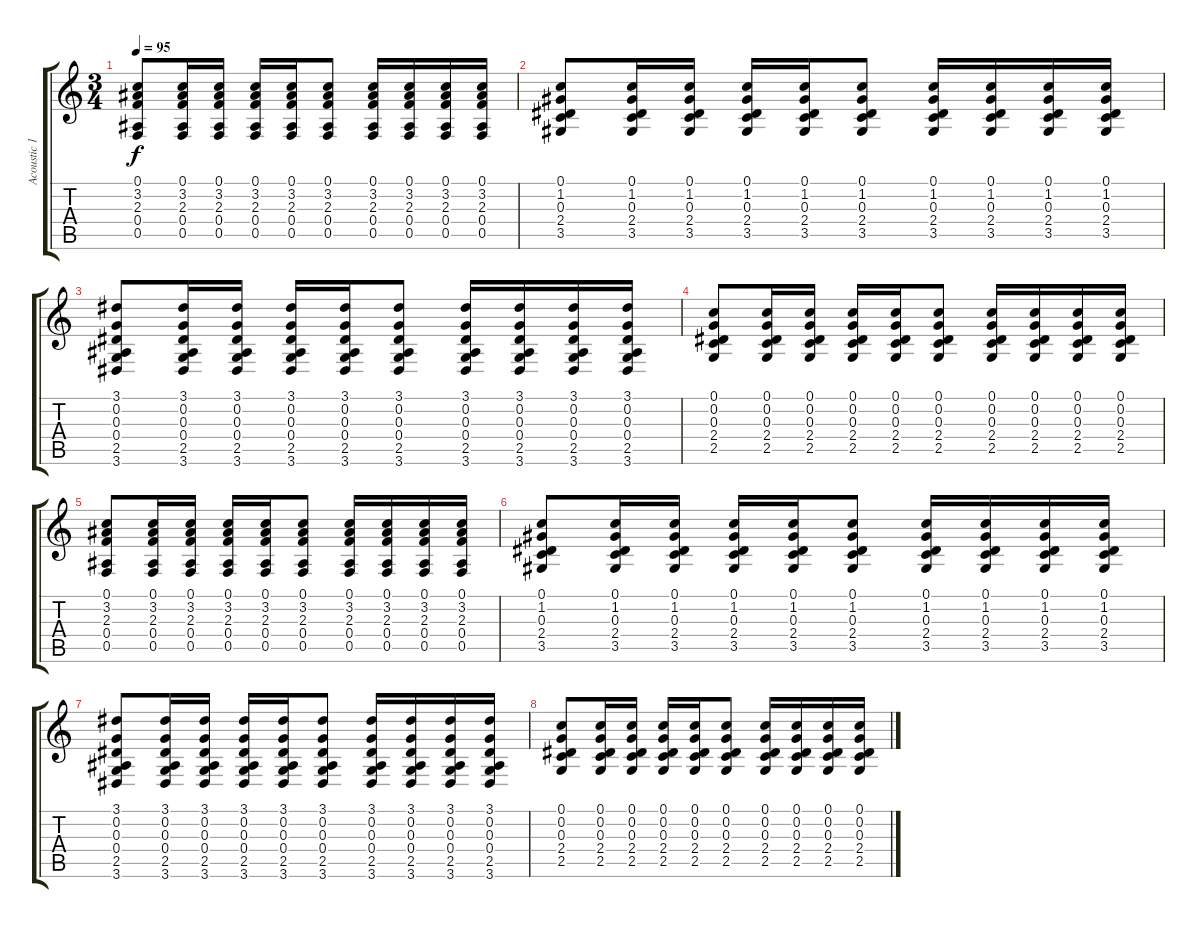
\track ("Acoustic 1" "Acoustic 1") {instrument acousticguitarsteel}
\staff {score tabs}
\tuning (C4 G3 Eb3 Bb2 F2 C2) {hide}
\ts (3 4)
\tempo 95
\clef g2
\ks c
(0.1 3.2 2.3 0.4 0.5).8{dy f} (0.1 3.2 2.3 0.4 0.5).16 (0.1 3.2 2.3 0.4 0.5).16 (0.1 3.2 2.3 0.4 0.5).16 (0.1 3.2 2.3 0.4 0.5).16 (0.1 3.2 2.3 0.4 0.5).8 (0.1 3.2 2.3 0.4 0.5).16 (0.1 3.2 2.3 0.4 0.5).16 (0.1 3.2 2.3 0.4 0.5).16 (0.1 3.2 2.3 0.4 0.5).16 |
(0.1 1.2 0.3 2.4 3.5).8 (0.1 1.2 0.3 2.4 3.5).16 (0.1 1.2 0.3 2.4 3.5).16 (0.1 1.2 0.3 2.4 3.5).16 (0.1 1.2 0.3 2.4 3.5).16 (0.1 1.2 0.3 2.4 3.5).8 (0.1 1.2 0.3 2.4 3.5).16 (0.1 1.2 0.3 2.4 3.5).16 (0.1 1.2 0.3 2.4 3.5).16 (0.1 1.2 0.3 2.4 3.5).16 |
(3.1 0.2 0.3 0.4 2.5 3.6).8 (3.1 0.2 0.3 0.4 2.5 3.6).16 (3.1 0.2 0.3 0.4 2.5 3.6).16 (3.1 0.2 0.3 0.4 2.5 3.6).16 (3.1 0.2 0.3 0.4 2.5 3.6).16 (3.1 0.2 0.3 0.4 2.5 3.6).8 (3.1 0.2 0.3 0.4 2.5 3.6).16 (3.1 0.2 0.3 0.4 2.5 3.6).16 (3.1 0.2 0.3 0.4 2.5 3.6).16 (3.1 0.2 0.3 0.4 2.5 3.6).16 |
(0.1 0.2 0.3 2.4 2.5).8 (0.1 0.2 0.3 2.4 2.5).16 (0.1 0.2 0.3 2.4 2.5).16 (0.1 0.2 0.3 2.4 2.5).16 (0.1 0.2 0.3 2.4 2.5).16 (0.1 0.2 0.3 2.4 2.5).8 (0.1 0.2 0.3 2.4 2.5).16 (0.1 0.2 0.3 2.4 2.5).16 (0.1 0.2 0.3 2.4 2.5).16 (0.1 0.2 0.3 2.4 2.5).16 |
(0.1 3.2 2.3 0.4 0.5).8 (0.1 3.2 2.3 0.4 0.5).16 (0.1 3.2 2.3 0.4 0.5).16 (0.1 3.2 2.3 0.4 0.5).16 (0.1 3.2 2.3 0.4 0.5).16 (0.1 3.2 2.3 0.4 0.5).8 (0.1 3.2 2.3 0.4 0.5).16 (0.1 3.2 2.3 0.4 0.5).16 (0.1 3.2 2.3 0.4 0.5).16 (0.1 3.2 2.3 0.4 0.5).16 |
(0.1 1.2 0.3 2.4 3.5).8 (0.1 1.2 0.3 2.4 3.5).16 (0.1 1.2 0.3 2.4 3.5).16 (0.1 1.2 0.3 2.4 3.5).16 (0.1 1.2 0.3 2.4 3.5).16 (0.1 1.2 0.3 2.4 3.5).8 (0.1 1.2 0.3 2.4 3.5).16 (0.1 1.2 0.3 2.4 3.5).16 (0.1 1.2 0.3 2.4 3.5).16 (0.1 1.2 0.3 2.4 3.5).16 |
(3.1 0.2 0.3 0.4 2.5 3.6).8 (3.1 0.2 0.3 0.4 2.5 3.6).16 (3.1 0.2 0.3 0.4 2.5 3.6).16 (3.1 0.2 0.3 0.4 2.5 3.6).16 (3.1 0.2 0.3 0.4 2.5 3.6).16 (3.1 0.2 0.3 0.4 2.5 3.6).8 (3.1 0.2 0.3 0.4 2.5 3.6).16 (3.1 0.2 0.3 0.4 2.5 3.6).16 (3.1 0.2 0.3 0.4 2.5 3.6).16 (3.1 0.2 0.3 0.4 2.5 3.6).16 |
(0.1 0.2 0.3 2.4 2.5).8 (0.1 0.2 0.3 2.4 2.5).16 (0.1 0.2 0.3 2.4 2.5).16 (0.1 0.2 0.3 2.4 2.5).16 (0.1 0.2 0.3 2.4 2.5).16 (0.1 0.2 0.3 2.4 2.5).8 (0.1 0.2 0.3 2.4 2.5).16 (0.1 0.2 0.3 2.4 2.5).16 (0.1 0.2 0.3 2.4 2.5).16 (0.1 0.2 0.3 2.4 2.5).16
